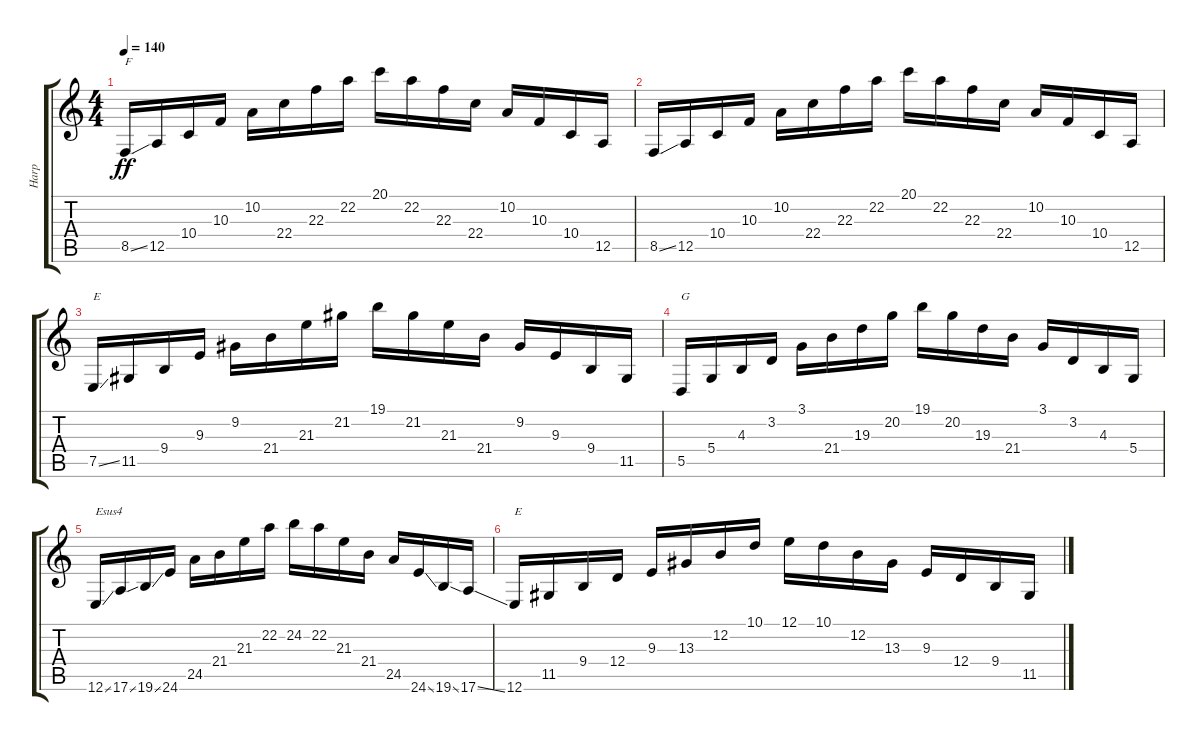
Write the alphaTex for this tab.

\track ("Harp" "Harp") {instrument orchestralharp}
\staff {score tabs}
\tuning (E4 B3 G3 D3 A2 E2) {hide}
\ts (4 4)
\tempo 140
\clef g2
\ks c
8.5{ss}.16{txt "F" dy ff balance 0} 12.5.16{balance 1} 10.4.16{balance 4} 10.3.16{balance 5} 10.2.16{balance 7} 22.4.16{balance 10} 22.3.16{balance 11} 22.2.16{balance 13} 20.1.16{balance 16} 22.2.16{balance 14} 22.3.16{balance 12} 22.4.16{balance 11} 10.2.16{balance 8} 10.3.16{balance 6} 10.4.16{balance 5} 12.5.16{balance 2} |
8.5{ss}.16{balance 0} 12.5.16{balance 1} 10.4.16{balance 4} 10.3.16{balance 5} 10.2.16{balance 7} 22.4.16{balance 10} 22.3.16{balance 11} 22.2.16{balance 13} 20.1.16{balance 16} 22.2.16{balance 14} 22.3.16{balance 12} 22.4.16{balance 11} 10.2.16{balance 8} 10.3.16{balance 6} 10.4.16{balance 5} 12.5.16{balance 2} |
7.5{ss}.16{txt "E" balance 0} 11.5.16{balance 1} 9.4.16{balance 4} 9.3.16{balance 5} 9.2.16{balance 7} 21.4.16{balance 10} 21.3.16{balance 11} 21.2.16{balance 13} 19.1.16{balance 16} 21.2.16{balance 14} 21.3.16{balance 12} 21.4.16{balance 11} 9.2.16{balance 8} 9.3.16{balance 6} 9.4.16{balance 5} 11.5.16{balance 2} |
5.5.16{txt "G" balance 0} 5.4.16{balance 1} 4.3.16{balance 4} 3.2.16{balance 5} 3.1.16{balance 7} 21.4.16{balance 10} 19.3.16{balance 11} 20.2.16{balance 13} 19.1.16{balance 16} 20.2.16{balance 14} 19.3.16{balance 12} 21.4.16{balance 11} 3.1.16{balance 8} 3.2.16{balance 6} 4.3.16{balance 5} 5.4.16{balance 2} |
12.6{ss}.16{txt "Esus4" balance 0} 17.6{ss}.16{balance 1} 19.6{ss}.16{balance 4} 24.6.16{balance 5} 24.5.16{balance 7} 21.4.16{balance 10} 21.3.16{balance 11} 22.2.16{balance 13} 24.2.16{balance 16} 22.2.16{balance 14} 21.3.16{balance 12} 21.4.16{balance 11} 24.5.16{balance 8} 24.6{ss}.16{balance 6} 19.6{ss}.16{balance 5} 17.6{ss}.16{balance 2} |
12.6.16{txt "E" balance 0} 11.5.16{balance 1} 9.4.16{balance 4} 12.4.16{balance 5} 9.3.16{balance 7} 13.3.16{balance 10} 12.2.16{balance 11} 10.1.16{balance 13} 12.1.16{balance 16} 10.1.16{balance 15} 12.2.16{balance 12} 13.3.16{balance 11} 9.3.16{balance 8} 12.4.16{balance 6} 9.4.16{balance 5} 11.5.16{balance 2}
